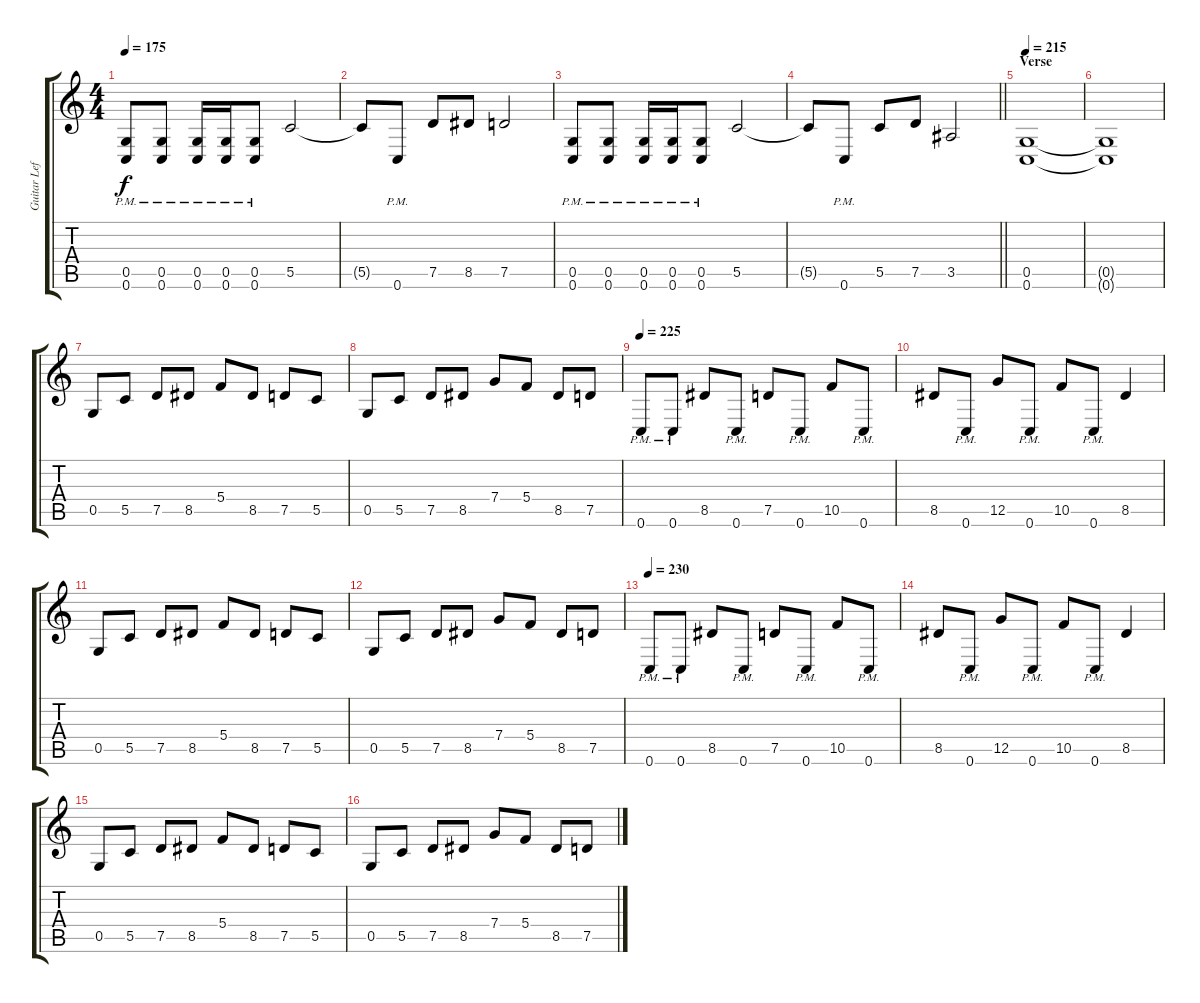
\track ("Guitar Left" "Guitar Lef") {instrument distortionguitar}
\staff {score tabs}
\tuning (D4 A3 F3 C3 G2 C2) {hide}
\ts (4 4)
\tempo 175
\clef g2
\ks c
(0.5{pm} 0.6{pm}).8{dy f} (0.5{pm} 0.6{pm}).8 (0.5{pm} 0.6{pm}).16 (0.5{pm} 0.6{pm}).16 (0.5{pm} 0.6{pm}).8 5.5.2 |
5.5{t}.8 0.6{pm}.8 7.5.8 8.5.8 7.5.2 |
(0.5{pm} 0.6{pm}).8 (0.5{pm} 0.6{pm}).8 (0.5{pm} 0.6{pm}).16 (0.5{pm} 0.6{pm}).16 (0.5{pm} 0.6{pm}).8 5.5.2 |
\barLineRight lightlight
5.5{t}.8 0.6{pm}.8 5.5.8 7.5.8 3.5.2 |
\section ("" "Verse")
\tempo 215
(0.5 0.6).1 |
(0.5{t} 0.6{t}).1 |
0.5.8 5.5.8 7.5.8 8.5.8 5.4.8 8.5.8 7.5.8 5.5.8 |
0.5.8 5.5.8 7.5.8 8.5.8 7.4.8 5.4.8 8.5.8 7.5.8 |
\tempo 225
0.6{pm}.8 0.6{pm}.8 8.5.8 0.6{pm}.8 7.5.8 0.6{pm}.8 10.5.8 0.6{pm}.8 |
8.5.8 0.6{pm}.8 12.5.8 0.6{pm}.8 10.5.8 0.6{pm}.8 8.5.4 |
0.5.8 5.5.8 7.5.8 8.5.8 5.4.8 8.5.8 7.5.8 5.5.8 |
0.5.8 5.5.8 7.5.8 8.5.8 7.4.8 5.4.8 8.5.8 7.5.8 |
\tempo 230
0.6{pm}.8 0.6{pm}.8 8.5.8 0.6{pm}.8 7.5.8 0.6{pm}.8 10.5.8 0.6{pm}.8 |
8.5.8 0.6{pm}.8 12.5.8 0.6{pm}.8 10.5.8 0.6{pm}.8 8.5.4 |
0.5.8 5.5.8 7.5.8 8.5.8 5.4.8 8.5.8 7.5.8 5.5.8 |
0.5.8 5.5.8 7.5.8 8.5.8 7.4.8 5.4.8 8.5.8 7.5.8
